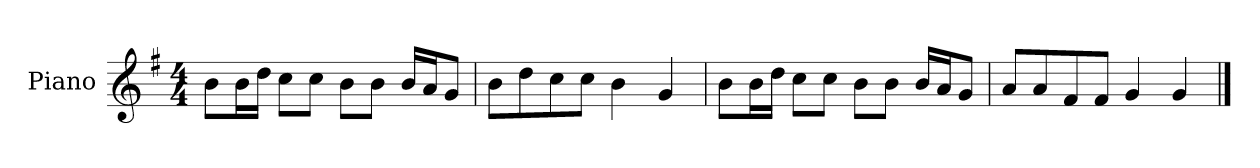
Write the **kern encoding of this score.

**kern
*part1
*staff1
*I"Piano
*I'P-no
*clefG2
*k[f#]
*M4/4
*MM90
=1
8b\L
16b\L
16dd\JJ
8cc\L
8cc\J
8b\L
8b\J
16b/LL
16a/J
8g/J
=2
8b\L
8dd\
8cc\
8cc\J
4b\
4g/
=3
8b\L
16b\L
16dd\JJ
8cc\L
8cc\J
8b\L
8b\J
16b/LL
16a/J
8g/J
=4
8a/L
8a/
8f#/
8f#/J
4g/
4g/
==
*-
